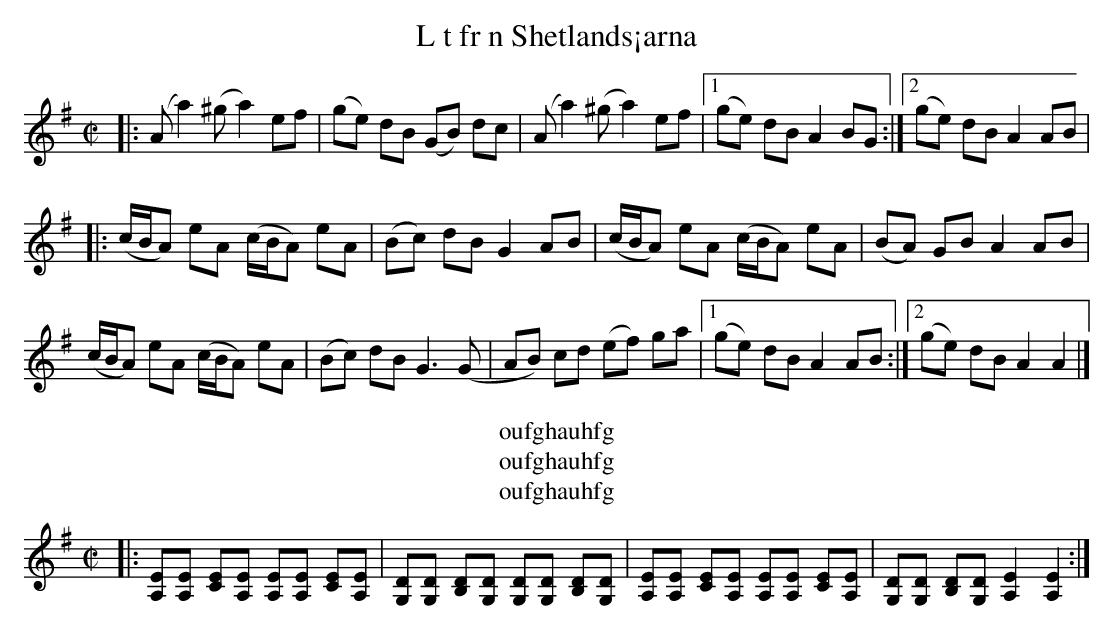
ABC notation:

X:1
T: L t fr n Shetlands¡arna
M: C|
K: G
|: (Aa2)(^ga2)ef | (ge) dB (GB) dc | (Aa2)(^ga2)ef |1 (ge) dB A2 BG :|2 (ge) dB A2 AB |
|: (c/B/A) eA (c/B/A) eA | (Bc) dB G2 AB | (c/B/A) eA (c/B/A) eA | (BA) GB A2 AB |
(c/B/A) eA (c/B/A) eA | (Bc) dB G3(G | AB) cd (ef) ga |1 (ge) dB A2 AB :|2 (ge) dB A2 A2 |]
T: oufghauhfg
T: oufghauhfg
T: oufghauhfg
|: [A,E][A,E] [CE][A,E] [A,E][A,E] [CE][A,E] | [G,D][G,D] [B,D][G,D] [G,D][G,D] [B,D][G,D] | [A,E][A,E] [CE][A,E] [A,E][A,E] [CE][A,E] | [G,D][G,D] [B,D][G,D] [A,2E2] [A,2E2] :|
